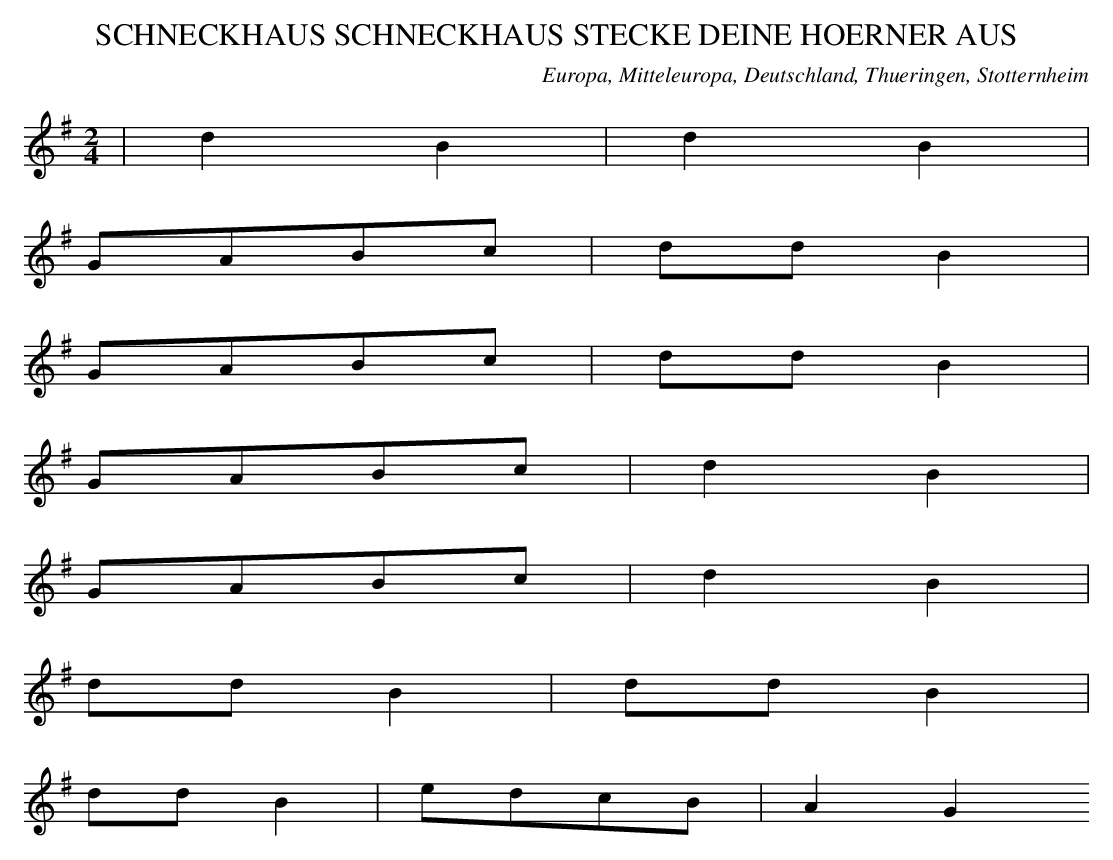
X:1
T: SCHNECKHAUS SCHNECKHAUS STECKE DEINE HOERNER AUS
O: Europa, Mitteleuropa, Deutschland, Thueringen, Stotternheim
M: 2/4
L: 1/8
K: G
 | d2B2 | d2B2 |
GABc | ddB2 |
GABc | ddB2 |
GABc | d2B2 |
GABc | d2B2 |
ddB2 | ddB2 |
ddB2 | edcB | A2G2
